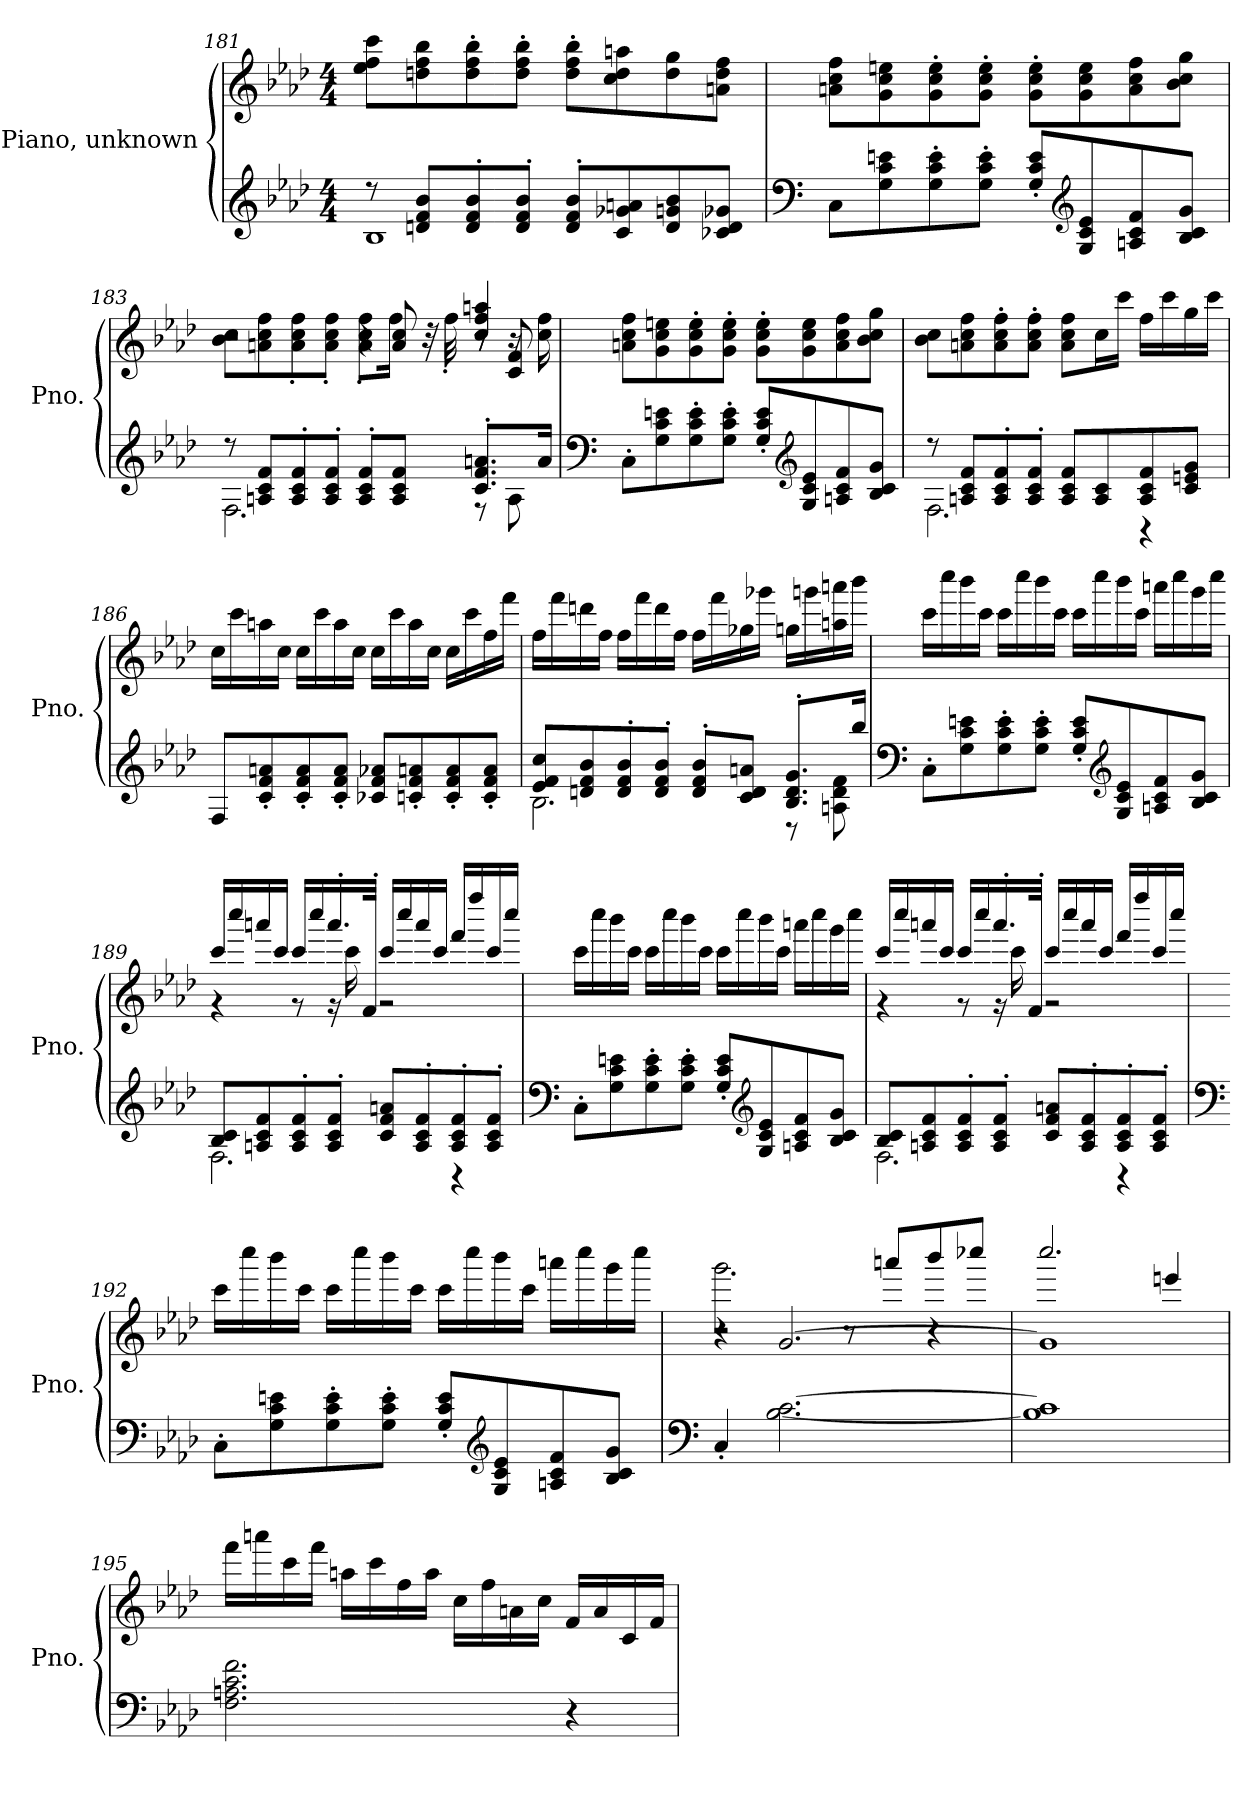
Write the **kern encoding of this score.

**kern	**kern
*part1	*part1
*staff2	*staff1
*I"Piano, unknown	*
*I'Pno.	*
*clefG2	*clefG2
*k[b-e-a-d-]	*k[b-e-a-d-]
*M4/4	*M4/4
=181	=181
*^	*
8r	1B-	8ee-\ 8ff\ 8ccc\L
8dn/ 8f/ 8b-/L	.	8ddn\ 8ff\ 8bb-\
8d/' 8f/' 8b-/'	.	8dd\' 8ff\' 8bb-\'
8d/' 8f/' 8b-/'J	.	8dd\' 8ff\' 8bb-\'J
8d/' 8f/' 8b-/'L	.	8dd\' 8ff\' 8bb-\'L
8c/ 8g-X/ 8an/	.	8cc\ 8dd\ 8aan\
8d/ 8gn/ 8b-/	.	8dd\ 8gg\
8c-X/ 8d/ 8g-X/J	.	8an\ 8dd\ 8ff\J
*v	*v	*
!!LO:LB:g=z
=182	=182
*clefF4	*
8C\L	8an\ 8cc\ 8ff\L
8G\ 8c\ 8en\	8g\ 8cc\ 8een\
8G\' 8c\' 8e\'	8g\' 8cc\' 8ee\'
8G\' 8c\' 8e\'J	8g\' 8cc\' 8ee\'J
8G/' 8c/' 8e/'L	8g\' 8cc\' 8ee\'L
*clefG2	*
8G/ 8c/ 8e/	8g\ 8cc\ 8ee\
8An/ 8c/ 8f/	8a\ 8cc\ 8ff\
8B-/ 8c/ 8g/J	8b-\ 8cc\ 8gg\J
=183	=183
*^	*^
*	*	*	*^
8r	2.F\	2r	8b-\ 8cc\L	2r
8An/ 8c/ 8f/L	.	.	8an\ 8cc\ 8ff\	.
8A/' 8c/' 8f/'	.	.	8a\' 8cc\' 8ff\'	.
8A/' 8c/' 8f/'J	.	.	8a\' 8cc\' 8ff\'J	.
8A/' 8c/' 8f/'L	.	8r	8a\' 8cc\' 8ff\'L	4r
8A/ 8c/ 8f/J	.	8a/ 8cc/	16ff\Jk	.
.	.	.	32r	.
.	.	.	32ff'\	.
8.c/' 8.f/' 8.an/'L	8r	4cc/ 4ff/ 4aan/	8r	8r
.	8A\	.	16r	8c/ 8f/
16a/Jk	.	.	16cc\ 16ff\	.
*v	*v	*	*	*
*	*v	*v	*v
!!LO:LB:g=z
=184	=184
*clefF4	*
8C'\L	8an\ 8cc\ 8ff\L
8G\ 8c\ 8en\	8g\ 8cc\ 8een\
8G\' 8c\' 8e\'	8g\' 8cc\' 8ee\'
8G\' 8c\' 8e\'J	8g\' 8cc\' 8ee\'J
8G/' 8c/' 8e/'L	8g\' 8cc\' 8ee\'L
*clefG2	*
8G/ 8c/ 8e/	8g\ 8cc\ 8ee\
8An/ 8c/ 8f/	8a\ 8cc\ 8ff\
8B-/ 8c/ 8g/J	8b-\ 8cc\ 8gg\J
=185	=185
*^	*
8r	2.F\	8b-\ 8cc\L
8An/ 8c/ 8f/L	.	8an\ 8cc\ 8ff\
8A/' 8c/' 8f/'	.	8a\' 8cc\' 8ff\'
8A/' 8c/' 8f/'J	.	8a\' 8cc\' 8ff\'J
8A/ 8c/ 8f/L	.	8a\ 8cc\ 8ff\L
8A/ 8c/	.	16cc\L
.	.	16ccc\JJ
8A/ 8c/ 8f/	4r	16ff\LL
.	.	16ccc\
8c/ 8en/ 8g/J	.	16gg\
.	.	16ccc\JJ
*v	*v	*
!!LO:PB:g=z
=186	=186
8F/L	16cc\LL
.	16ccc\
8c/' 8f/' 8an/'	16aan\
.	16cc\JJ
8c/' 8f/' 8a/'	16cc\LL
.	16ccc\
8c/' 8f/' 8a/'J	16aa\
.	16cc\JJ
8c-X/ 8f/ 8a-X/L	16cc\LL
.	16ccc\
8cn/' 8f/' 8an/'	16aa\
.	16cc\JJ
8c/' 8f/' 8a/'	16cc\LL
.	16ccc\
8c/' 8f/' 8a/'J	16ff\
.	16fff\JJ
=187	=187
*^	*
8e-/ 8f/ 8cc/L	2.B-\	16ff\LL
.	.	16fff\
8dn/ 8f/ 8b-/	.	16dddn\
.	.	16ff\JJ
8d/' 8f/' 8b-/'	.	16ff\LL
.	.	16fff\
8d/' 8f/' 8b-/'J	.	16ddd\
.	.	16ff\JJ
8d/' 8f/' 8b-/'L	.	16ff\LL
.	.	16fff\
8c/ 8d/ 8an/J	.	16gg-X\
.	.	16ggg-X\JJ
8.B-/' 8.d/' 8.g/'L	8r	16ggn\LL
.	.	16gggn\
.	8An\ 8d\ 8f\	16aan\ 16aaan\
16bb-/Jk	.	16bbb-\JJ
*v	*v	*
!!LO:LB:g=z
=188	=188
*clefF4	*
8C'\L	16ccc\LL
.	16cccc\
8G\ 8c\ 8en\	16bbb-\
.	16ccc\JJ
8G\' 8c\' 8e\'	16ccc\LL
.	16cccc\
8G\' 8c\' 8e\'J	16bbb-\
.	16ccc\JJ
8G/' 8c/' 8e/'L	16ccc\LL
.	16cccc\
*clefG2	*
8G/ 8c/ 8e/	16bbb-\
.	16ccc\JJ
8An/ 8c/ 8f/	16aaan\LL
.	16cccc\
8B-/ 8c/ 8g/J	16ggg\
.	16cccc\JJ
!!LO:LB:g=z
=189	=189
*^	*^
8B-/ 8c/L	2.F\	16ccc/LL	4r
.	.	16cccc/	.
8An/ 8c/ 8f/	.	16aaan/	.
.	.	16ccc/JJ	.
8A/' 8c/' 8f/'	.	16ccc/LL	8r
.	.	16cccc/	.
8A/' 8c/' 8f/'J	.	16.aaa'/	16r
.	.	.	16ccc\
.	.	32f'/JJk	.
8c/ 8f/ 8an/L	.	16ccc/LL	2r
.	.	16cccc/	.
8A/' 8c/' 8f/'	.	16aaa/	.
.	.	16ccc/JJ	.
8A/' 8c/' 8f/'	4r	16fff/LL	.
.	.	16ffff/	.
8A/' 8c/' 8f/'J	.	16ccc/	.
.	.	16cccc/JJ	.
*v	*v	*	*
*	*v	*v
!!LO:LB:g=z
=190	=190
*clefF4	*
8C'\L	16ccc\LL
.	16cccc\
8G\ 8c\ 8en\	16bbb-\
.	16ccc\JJ
8G\' 8c\' 8e\'	16ccc\LL
.	16cccc\
8G\' 8c\' 8e\'J	16bbb-\
.	16ccc\JJ
8G/' 8c/' 8e/'L	16ccc\LL
.	16cccc\
*clefG2	*
8G/ 8c/ 8e/	16bbb-\
.	16ccc\JJ
8An/ 8c/ 8f/	16aaan\LL
.	16cccc\
8B-/ 8c/ 8g/J	16ggg\
.	16cccc\JJ
!!LO:LB:g=z
=191	=191
*^	*^
8B-/ 8c/L	2.F\	16ccc/LL	4r
.	.	16cccc/	.
8An/ 8c/ 8f/	.	16aaan/	.
.	.	16ccc/JJ	.
8A/' 8c/' 8f/'	.	16ccc/LL	8r
.	.	16cccc/	.
8A/' 8c/' 8f/'J	.	16.aaa'/	16r
.	.	.	16ccc\
.	.	32f'/JJk	.
8c/ 8f/ 8an/L	.	16ccc/LL	2r
.	.	16cccc/	.
8A/' 8c/' 8f/'	.	16aaa/	.
.	.	16ccc/JJ	.
8A/' 8c/' 8f/'	4r	16fff/LL	.
.	.	16ffff/	.
8A/' 8c/' 8f/'J	.	16ccc/	.
.	.	16cccc/JJ	.
*v	*v	*	*
*	*v	*v
!!LO:LB:g=z
=192	=192
*clefF4	*
8C'\L	16ccc\LL
.	16cccc\
8G\ 8c\ 8en\	16bbb-\
.	16ccc\JJ
8G\' 8c\' 8e\'	16ccc\LL
.	16cccc\
8G\' 8c\' 8e\'J	16bbb-\
.	16ccc\JJ
8G/' 8c/' 8e/'L	16ccc\LL
.	16cccc\
*clefG2	*
8G/ 8c/ 8e/	16bbb-\
.	16ccc\JJ
8An/ 8c/ 8f/	16aaan\LL
.	16cccc\
8B-/ 8c/ 8g/J	16ggg\
.	16cccc\JJ
=193	=193
*clefF4	*
*	*^
*	*	*^
4C'/	2r	2.ggg\	4r
[2.B-\ [2.c\	.	.	[2.g/
.	8r	.	.
.	8aaan/L	.	.
.	8bbb-/	4r	.
.	8cccc-X/J	.	.
*	*	*v	*v
=194	=194	=194
1B-] 1c]	2.cccc/	1g]
.	4eeen/	.
*	*v	*v
!!LO:PB:g=z
=195	=195
2.F\ 2.An\ 2.c\ 2.f\	16fff\LL
.	16aaan\
.	16ccc\
.	16fff\JJ
.	16aan\LL
.	16ccc\
.	16ff\
.	16aa\JJ
.	16cc\LL
.	16ff\
.	16an\
.	16cc\JJ
4r	16f/LL
.	16a/
.	16c/
.	16f/JJ
=	=
*-	*-
